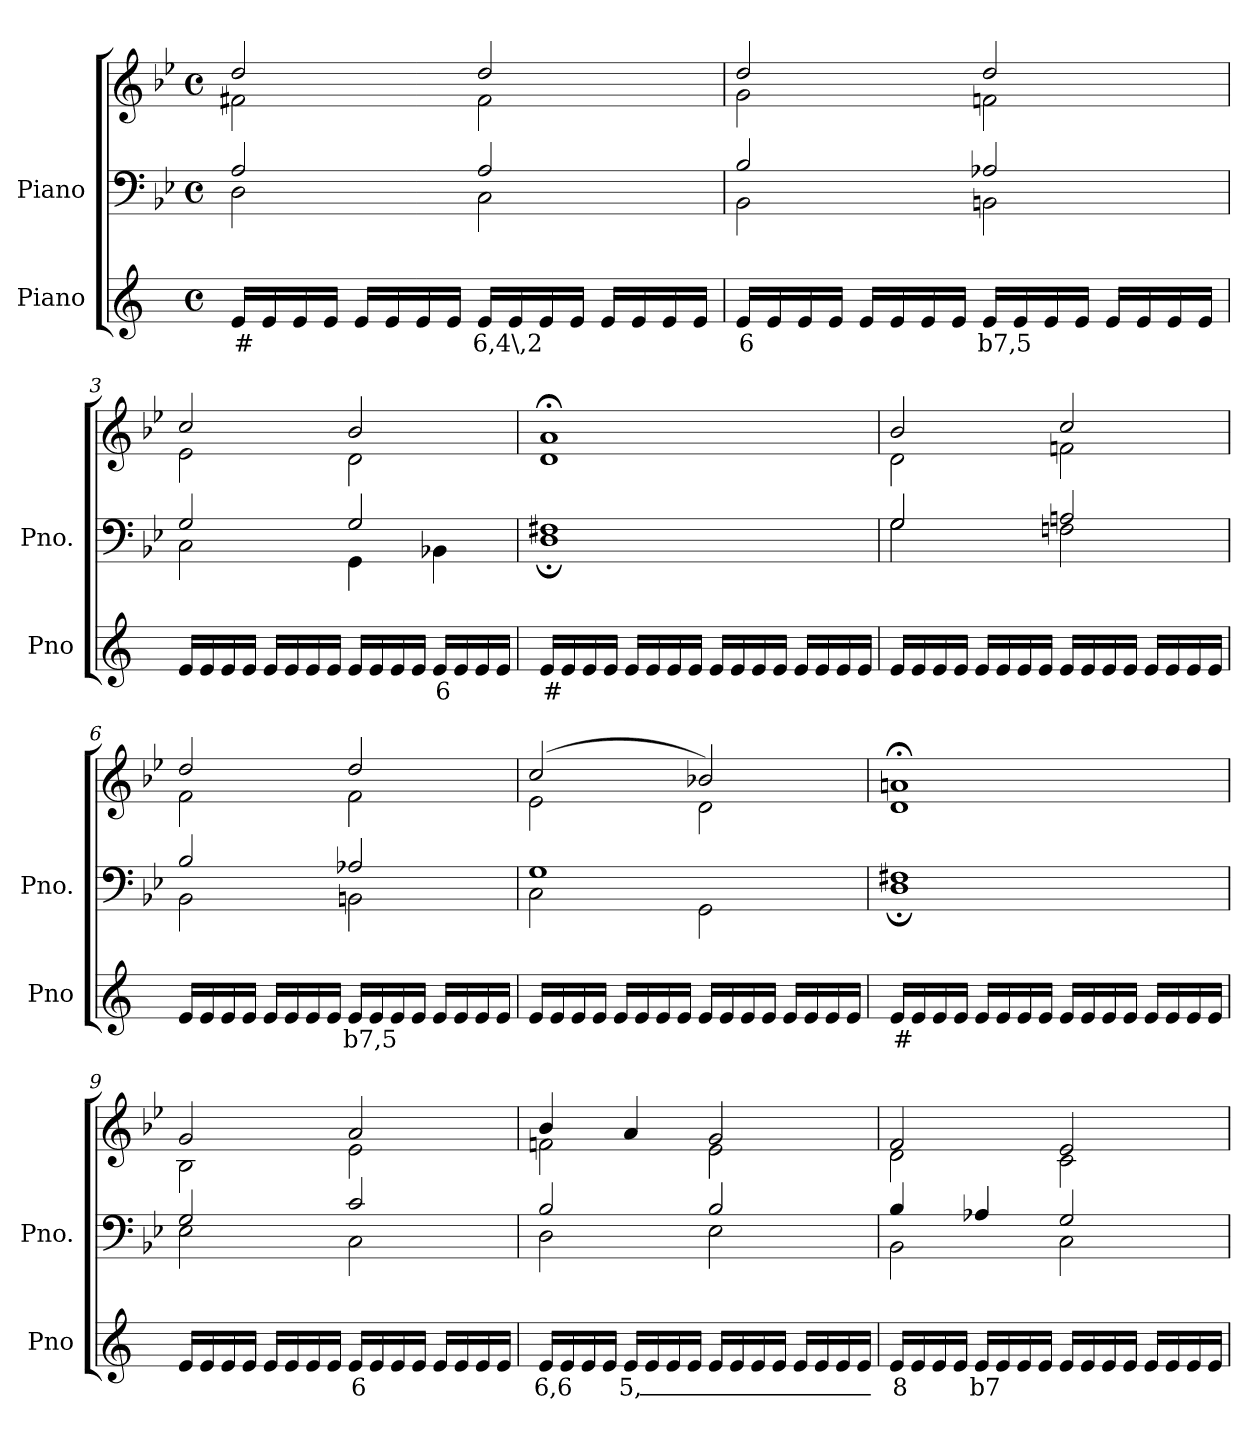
**kern	**text	**kern	**kern
*part2	*part2	*part1	*part1
*staff3	*staff3	*staff2	*staff1
*I"Piano	*	*I"Piano	*
*I'Pno	*	*I'Pno.	*
*clefG2	*	*clefF4	*clefG2
*k[]	*	*k[b-e-]	*k[b-e-]
*M4/4	*	*M4/4	*M4/4
*met(c)	*	*met(c)	*met(c)
=1	=1	=1	=1
!	!LO:LY:b	!	!
*	*	*^	*^
16e/LL	#	2A/	2D\	2dd/	2f#X\
16e/	.	.	.	.	.
16e/	.	.	.	.	.
16e/JJ	.	.	.	.	.
16e/LL	.	.	.	.	.
16e/	.	.	.	.	.
16e/	.	.	.	.	.
16e/JJ	.	.	.	.	.
!	!LO:LY:b	!	!	!	!
16e/LL	6,4\,2	2A/	2C\	2dd/	2f#\
16e/	.	.	.	.	.
16e/	.	.	.	.	.
16e/JJ	.	.	.	.	.
16e/LL	.	.	.	.	.
16e/	.	.	.	.	.
16e/	.	.	.	.	.
16e/JJ	.	.	.	.	.
=2	=2	=2	=2	=2	=2
!	!LO:LY:b	!	!	!	!
16e/LL	6	2B-/	2BB-\	2dd/	2g\
16e/	.	.	.	.	.
16e/	.	.	.	.	.
16e/JJ	.	.	.	.	.
16e/LL	.	.	.	.	.
16e/	.	.	.	.	.
16e/	.	.	.	.	.
16e/JJ	.	.	.	.	.
!	!LO:LY:b	!	!	!	!
16e/LL	b7,5	2A-X/	2BBn\	2dd/	2fn\
16e/	.	.	.	.	.
16e/	.	.	.	.	.
16e/JJ	.	.	.	.	.
16e/LL	.	.	.	.	.
16e/	.	.	.	.	.
16e/	.	.	.	.	.
16e/JJ	.	.	.	.	.
=3	=3	=3	=3	=3	=3
16e/LL	.	2G/	2C\	2cc/	2e-\
16e/	.	.	.	.	.
16e/	.	.	.	.	.
16e/JJ	.	.	.	.	.
16e/LL	.	.	.	.	.
16e/	.	.	.	.	.
16e/	.	.	.	.	.
16e/JJ	.	.	.	.	.
16e/LL	.	2G/	4GG\	2b-/	2d\
16e/	.	.	.	.	.
16e/	.	.	.	.	.
16e/JJ	.	.	.	.	.
!	!LO:LY:b	!	!	!	!
16e/LL	6	.	4BB-X\	.	.
16e/	.	.	.	.	.
16e/	.	.	.	.	.
16e/JJ	.	.	.	.	.
=4	=4	=4	=4	=4	=4
!	!LO:LY:b	!	!	!	!
16e/LL	#	1F#X	1D;	1a;<	1d
16e/	.	.	.	.	.
16e/	.	.	.	.	.
16e/JJ	.	.	.	.	.
16e/LL	.	.	.	.	.
16e/	.	.	.	.	.
16e/	.	.	.	.	.
16e/JJ	.	.	.	.	.
16e/LL	.	.	.	.	.
16e/	.	.	.	.	.
16e/	.	.	.	.	.
16e/JJ	.	.	.	.	.
16e/LL	.	.	.	.	.
16e/	.	.	.	.	.
16e/	.	.	.	.	.
16e/JJ	.	.	.	.	.
=5	=5	=5	=5	=5	=5
16e/LL	.	2G/	2G\	2b-/	2d\
16e/	.	.	.	.	.
16e/	.	.	.	.	.
16e/JJ	.	.	.	.	.
16e/LL	.	.	.	.	.
16e/	.	.	.	.	.
16e/	.	.	.	.	.
16e/JJ	.	.	.	.	.
16e/LL	.	2An/	2Fn\	2cc/	2fn\
16e/	.	.	.	.	.
16e/	.	.	.	.	.
16e/JJ	.	.	.	.	.
16e/LL	.	.	.	.	.
16e/	.	.	.	.	.
16e/	.	.	.	.	.
16e/JJ	.	.	.	.	.
=6	=6	=6	=6	=6	=6
16e/LL	.	2B-/	2BB-\	2dd/	2f\
16e/	.	.	.	.	.
16e/	.	.	.	.	.
16e/JJ	.	.	.	.	.
16e/LL	.	.	.	.	.
16e/	.	.	.	.	.
16e/	.	.	.	.	.
16e/JJ	.	.	.	.	.
!	!LO:LY:b	!	!	!	!
16e/LL	b7,5	2A-X/	2BBn\	2dd/	2f\
16e/	.	.	.	.	.
16e/	.	.	.	.	.
16e/JJ	.	.	.	.	.
16e/LL	.	.	.	.	.
16e/	.	.	.	.	.
16e/	.	.	.	.	.
16e/JJ	.	.	.	.	.
=7	=7	=7	=7	=7	=7
16e/LL	.	1G	2C\	(>2cc/	2e-\
16e/	.	.	.	.	.
16e/	.	.	.	.	.
16e/JJ	.	.	.	.	.
16e/LL	.	.	.	.	.
16e/	.	.	.	.	.
16e/	.	.	.	.	.
16e/JJ	.	.	.	.	.
16e/LL	.	.	2GG\	2b-X/)	2d\
16e/	.	.	.	.	.
16e/	.	.	.	.	.
16e/JJ	.	.	.	.	.
16e/LL	.	.	.	.	.
16e/	.	.	.	.	.
16e/	.	.	.	.	.
16e/JJ	.	.	.	.	.
=8	=8	=8	=8	=8	=8
!	!LO:LY:b	!	!	!	!
16e/LL	#	1F#X	1D;	1an;<	1d
16e/	.	.	.	.	.
16e/	.	.	.	.	.
16e/JJ	.	.	.	.	.
16e/LL	.	.	.	.	.
16e/	.	.	.	.	.
16e/	.	.	.	.	.
16e/JJ	.	.	.	.	.
16e/LL	.	.	.	.	.
16e/	.	.	.	.	.
16e/	.	.	.	.	.
16e/JJ	.	.	.	.	.
16e/LL	.	.	.	.	.
16e/	.	.	.	.	.
16e/	.	.	.	.	.
16e/JJ	.	.	.	.	.
=9	=9	=9	=9	=9	=9
16e/LL	.	2G/	2E-\	2g/	2B-\
16e/	.	.	.	.	.
16e/	.	.	.	.	.
16e/JJ	.	.	.	.	.
16e/LL	.	.	.	.	.
16e/	.	.	.	.	.
16e/	.	.	.	.	.
16e/JJ	.	.	.	.	.
!	!LO:LY:b	!	!	!	!
16e/LL	6	2c/	2C\	2a/	2e-\
16e/	.	.	.	.	.
16e/	.	.	.	.	.
16e/JJ	.	.	.	.	.
16e/LL	.	.	.	.	.
16e/	.	.	.	.	.
16e/	.	.	.	.	.
16e/JJ	.	.	.	.	.
=10	=10	=10	=10	=10	=10
!	!LO:LY:b	!	!	!	!
16e/LL	6,6	2B-/	2D\	4b-/	2fn\
16e/	.	.	.	.	.
16e/	.	.	.	.	.
16e/JJ	.	.	.	.	.
!	!LO:LY:b	!	!	!	!
16e/LL	5,_	.	.	4a/	.
16e/	.	.	.	.	.
16e/	.	.	.	.	.
16e/JJ	.	.	.	.	.
16e/LL	.	2B-/	2E-\	2g/	2e-\
16e/	.	.	.	.	.
16e/	.	.	.	.	.
16e/JJ	.	.	.	.	.
16e/LL	.	.	.	.	.
16e/	.	.	.	.	.
16e/	.	.	.	.	.
16e/JJ	.	.	.	.	.
=11	=11	=11	=11	=11	=11
!	!LO:LY:b	!	!	!	!
16e/LL	8	4B-/	2BB-\	2f/	2d\
16e/	.	.	.	.	.
16e/	.	.	.	.	.
16e/JJ	.	.	.	.	.
!	!LO:LY:b	!	!	!	!
16e/LL	b7	4A-X/	.	.	.
16e/	.	.	.	.	.
16e/	.	.	.	.	.
16e/JJ	.	.	.	.	.
16e/LL	.	2G/	2C\	2e-/	2c\
16e/	.	.	.	.	.
16e/	.	.	.	.	.
16e/JJ	.	.	.	.	.
16e/LL	.	.	.	.	.
16e/	.	.	.	.	.
16e/	.	.	.	.	.
16e/JJ	.	.	.	.	.
*	*	*v	*v	*	*
*	*	*	*v	*v
=	=	=	=
*-	*-	*-	*-
